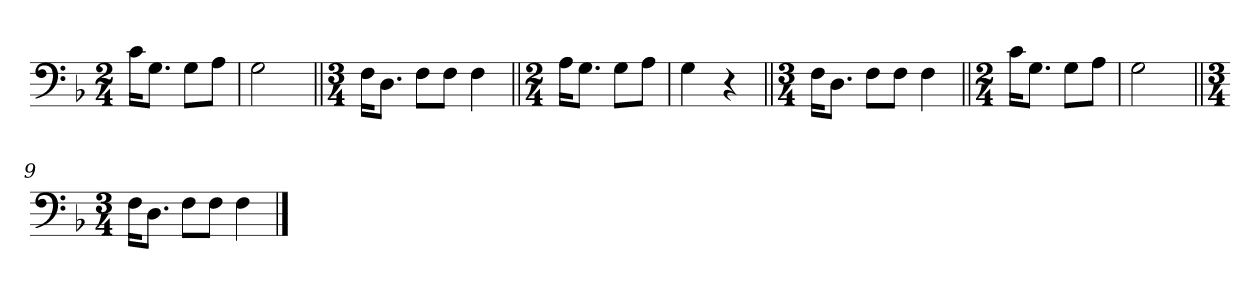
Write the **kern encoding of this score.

**kern
*part1
*staff1
*clefF4
*k[b-]
*M2/4
=1
16c\KL
8.G\J
8G\L
8A\J
=2
2G\
=3||
*M3/4
16F\KL
8.D\J
8F\L
8F\J
4F\
=4||
*M2/4
16A\KL
8.G\J
8G\L
8A\J
=5
4G\
4r
=6||
*M3/4
16F\KL
8.D\J
8F\L
8F\J
4F\
=7||
*M2/4
16c\KL
8.G\J
8G\L
8A\J
=8
2G\
=9||
*M3/4
16F\KL
8.D\J
8F\L
8F\J
4F\
==
*-
